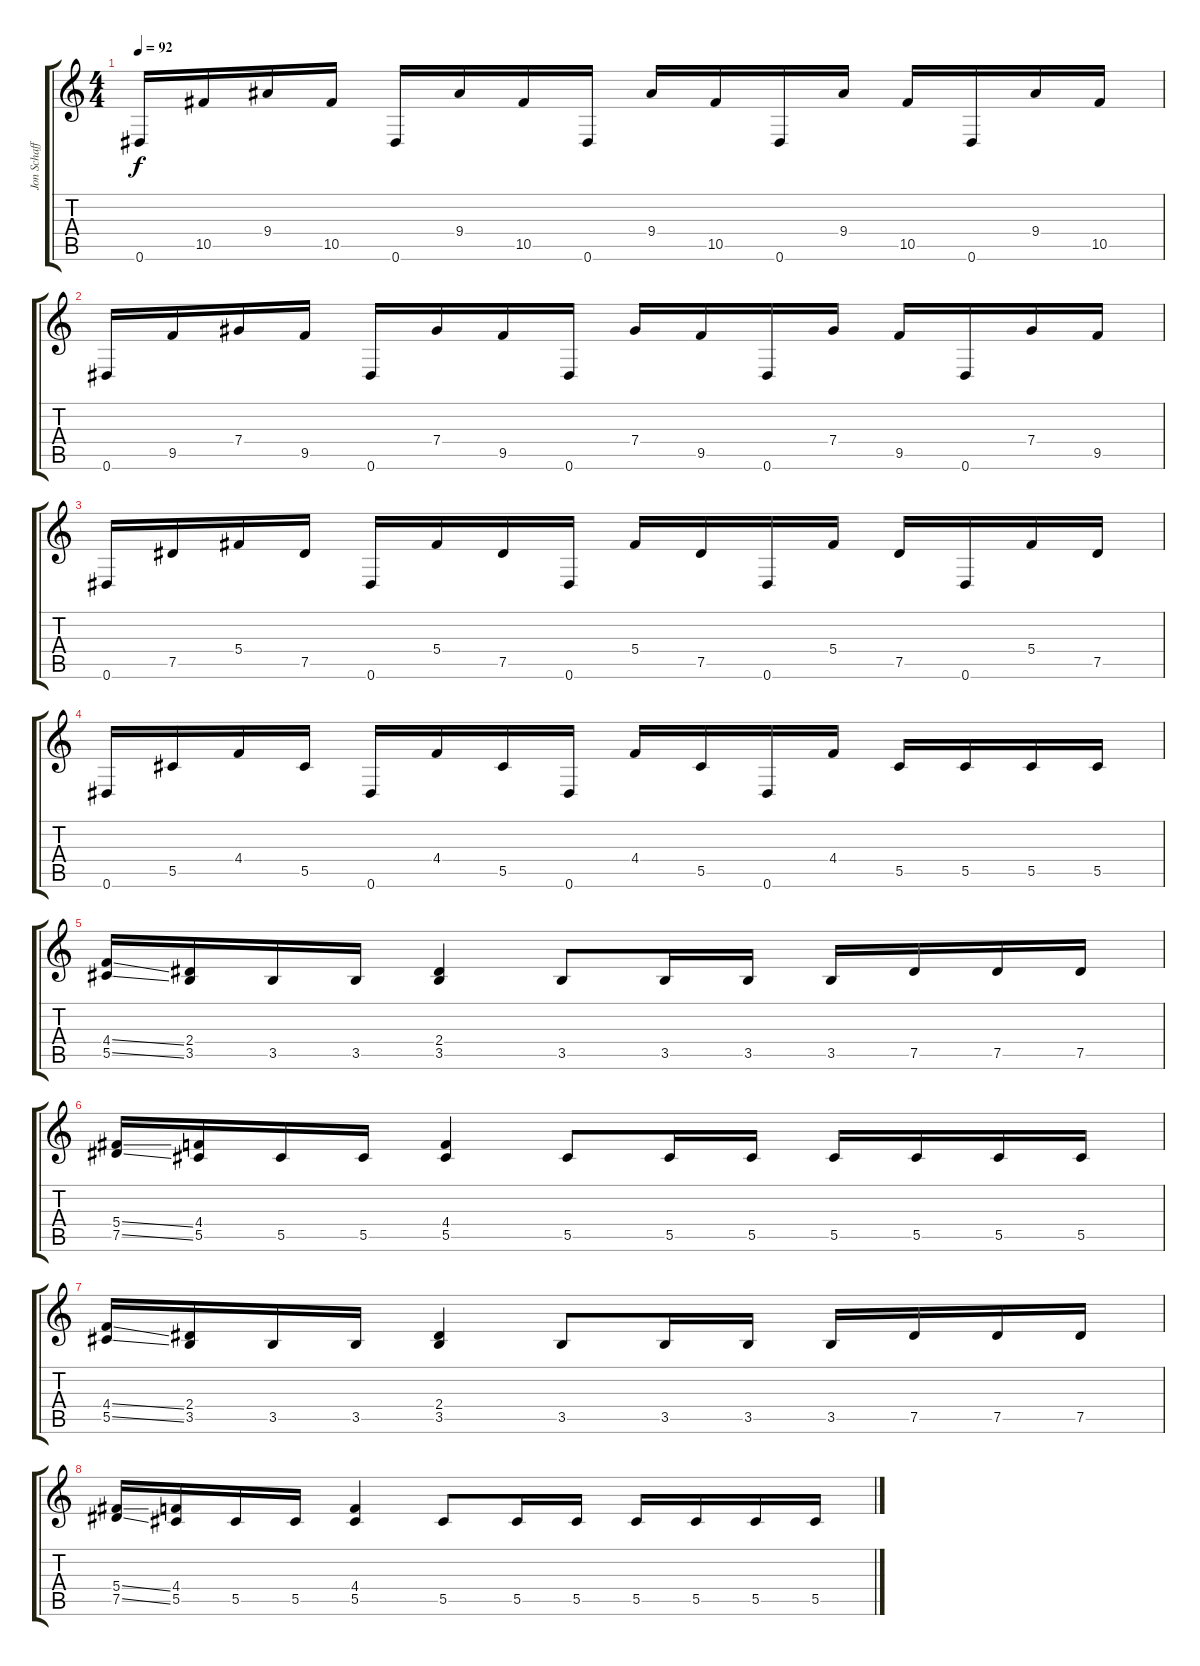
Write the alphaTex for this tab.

\track ("Jon Schaffer" "Jon Schaff") {instrument distortionguitar}
\staff {score tabs}
\tuning (Eb4 Bb3 Gb3 Db3 Ab2 Eb2) {hide}
\ts (4 4)
\tempo 92
\clef g2
\ks c
0.6.16{dy f} 10.5.16 9.4.16 10.5.16 0.6.16 9.4.16 10.5.16 0.6.16 9.4.16 10.5.16 0.6.16 9.4.16 10.5.16 0.6.16 9.4.16 10.5.16 |
0.6.16 9.5.16 7.4.16 9.5.16 0.6.16 7.4.16 9.5.16 0.6.16 7.4.16 9.5.16 0.6.16 7.4.16 9.5.16 0.6.16 7.4.16 9.5.16 |
0.6.16 7.5.16 5.4.16 7.5.16 0.6.16 5.4.16 7.5.16 0.6.16 5.4.16 7.5.16 0.6.16 5.4.16 7.5.16 0.6.16 5.4.16 7.5.16 |
0.6.16 5.5.16 4.4.16 5.5.16 0.6.16 4.4.16 5.5.16 0.6.16 4.4.16 5.5.16 0.6.16 4.4.16 5.5.16 5.5.16 5.5.16 5.5.16 |
(4.4{ss} 5.5{ss}).16 (2.4 3.5).16 3.5.16 3.5.16 (2.4 3.5).4 3.5.8 3.5.16 3.5.16 3.5.16 7.5.16 7.5.16 7.5.16 |
(5.4{ss} 7.5{ss}).16 (4.4 5.5).16 5.5.16 5.5.16 (4.4 5.5).4 5.5.8 5.5.16 5.5.16 5.5.16 5.5.16 5.5.16 5.5.16 |
(4.4{ss} 5.5{ss}).16 (2.4 3.5).16 3.5.16 3.5.16 (2.4 3.5).4 3.5.8 3.5.16 3.5.16 3.5.16 7.5.16 7.5.16 7.5.16 |
(5.4{ss} 7.5{ss}).16 (4.4 5.5).16 5.5.16 5.5.16 (4.4 5.5).4 5.5.8 5.5.16 5.5.16 5.5.16 5.5.16 5.5.16 5.5.16
